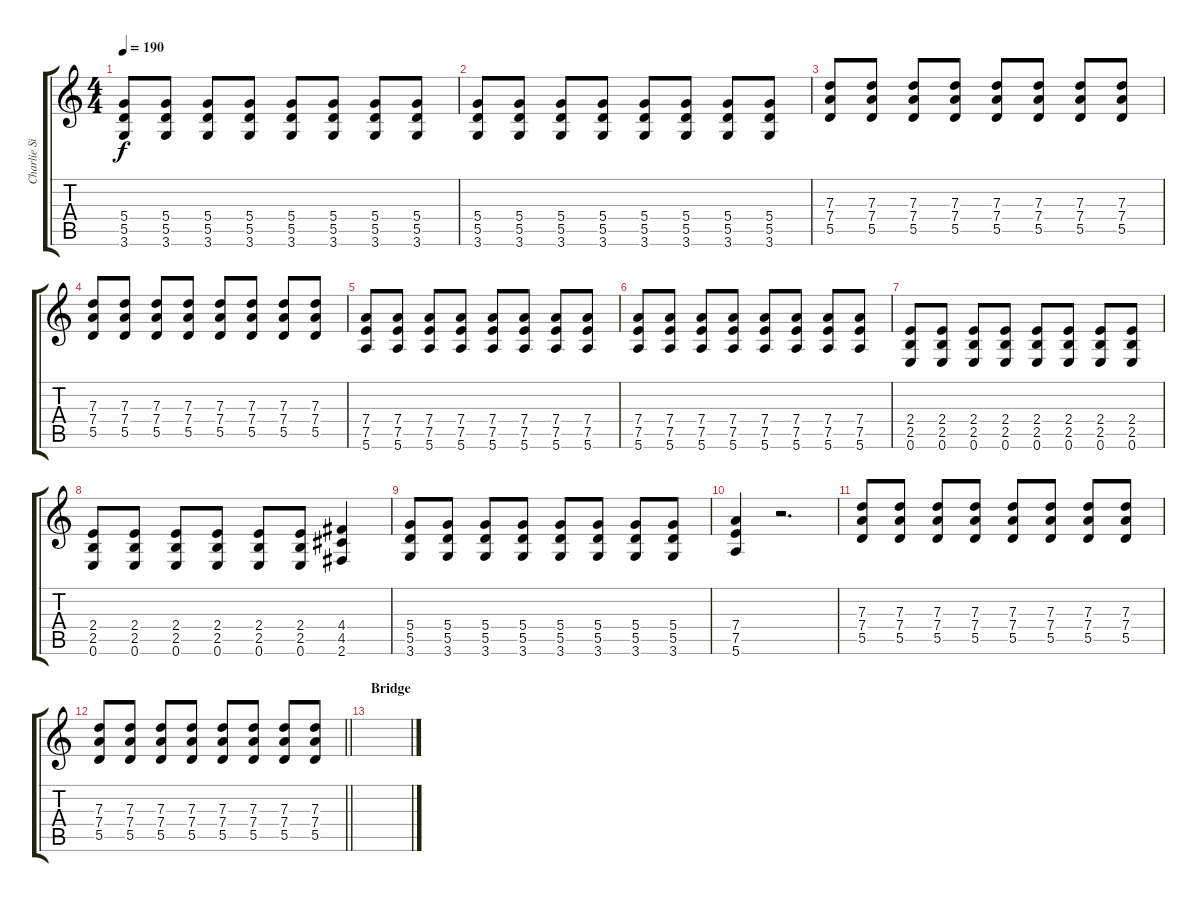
\track ("Charlie Simpson" "Charlie Si") {instrument distortionguitar}
\staff {score tabs}
\tuning (E4 B3 G3 D3 A2 E2) {hide}
\ts (4 4)
\tempo 190
\clef g2
\ks c
(5.4 5.5 3.6).8{dy f} (5.4 5.5 3.6).8 (5.4 5.5 3.6).8 (5.4 5.5 3.6).8 (5.4 5.5 3.6).8 (5.4 5.5 3.6).8 (5.4 5.5 3.6).8 (5.4 5.5 3.6).8 |
(5.4 5.5 3.6).8 (5.4 5.5 3.6).8 (5.4 5.5 3.6).8 (5.4 5.5 3.6).8 (5.4 5.5 3.6).8 (5.4 5.5 3.6).8 (5.4 5.5 3.6).8 (5.4 5.5 3.6).8 |
(7.3 7.4 5.5).8 (7.3 7.4 5.5).8 (7.3 7.4 5.5).8 (7.3 7.4 5.5).8 (7.3 7.4 5.5).8 (7.3 7.4 5.5).8 (7.3 7.4 5.5).8 (7.3 7.4 5.5).8 |
(7.3 7.4 5.5).8 (7.3 7.4 5.5).8 (7.3 7.4 5.5).8 (7.3 7.4 5.5).8 (7.3 7.4 5.5).8 (7.3 7.4 5.5).8 (7.3 7.4 5.5).8 (7.3 7.4 5.5).8 |
(7.4 7.5 5.6).8 (7.4 7.5 5.6).8 (7.4 7.5 5.6).8 (7.4 7.5 5.6).8 (7.4 7.5 5.6).8 (7.4 7.5 5.6).8 (7.4 7.5 5.6).8 (7.4 7.5 5.6).8 |
(7.4 7.5 5.6).8 (7.4 7.5 5.6).8 (7.4 7.5 5.6).8 (7.4 7.5 5.6).8 (7.4 7.5 5.6).8 (7.4 7.5 5.6).8 (7.4 7.5 5.6).8 (7.4 7.5 5.6).8 |
(2.4 2.5 0.6).8 (2.4 2.5 0.6).8 (2.4 2.5 0.6).8 (2.4 2.5 0.6).8 (2.4 2.5 0.6).8 (2.4 2.5 0.6).8 (2.4 2.5 0.6).8 (2.4 2.5 0.6).8 |
(2.4 2.5 0.6).8 (2.4 2.5 0.6).8 (2.4 2.5 0.6).8 (2.4 2.5 0.6).8 (2.4 2.5 0.6).8 (2.4 2.5 0.6).8 (4.4 4.5 2.6).4 |
(5.4 5.5 3.6).8 (5.4 5.5 3.6).8 (5.4 5.5 3.6).8 (5.4 5.5 3.6).8 (5.4 5.5 3.6).8 (5.4 5.5 3.6).8 (5.4 5.5 3.6).8 (5.4 5.5 3.6).8 |
(7.4 7.5 5.6).4 r.2{d} |
(7.3 7.4 5.5).8 (7.3 7.4 5.5).8 (7.3 7.4 5.5).8 (7.3 7.4 5.5).8 (7.3 7.4 5.5).8 (7.3 7.4 5.5).8 (7.3 7.4 5.5).8 (7.3 7.4 5.5).8 |
\barLineRight lightlight
(7.3 7.4 5.5).8 (7.3 7.4 5.5).8 (7.3 7.4 5.5).8 (7.3 7.4 5.5).8 (7.3 7.4 5.5).8 (7.3 7.4 5.5).8 (7.3 7.4 5.5).8 (7.3 7.4 5.5).8 |
\section ("" "Bridge")
